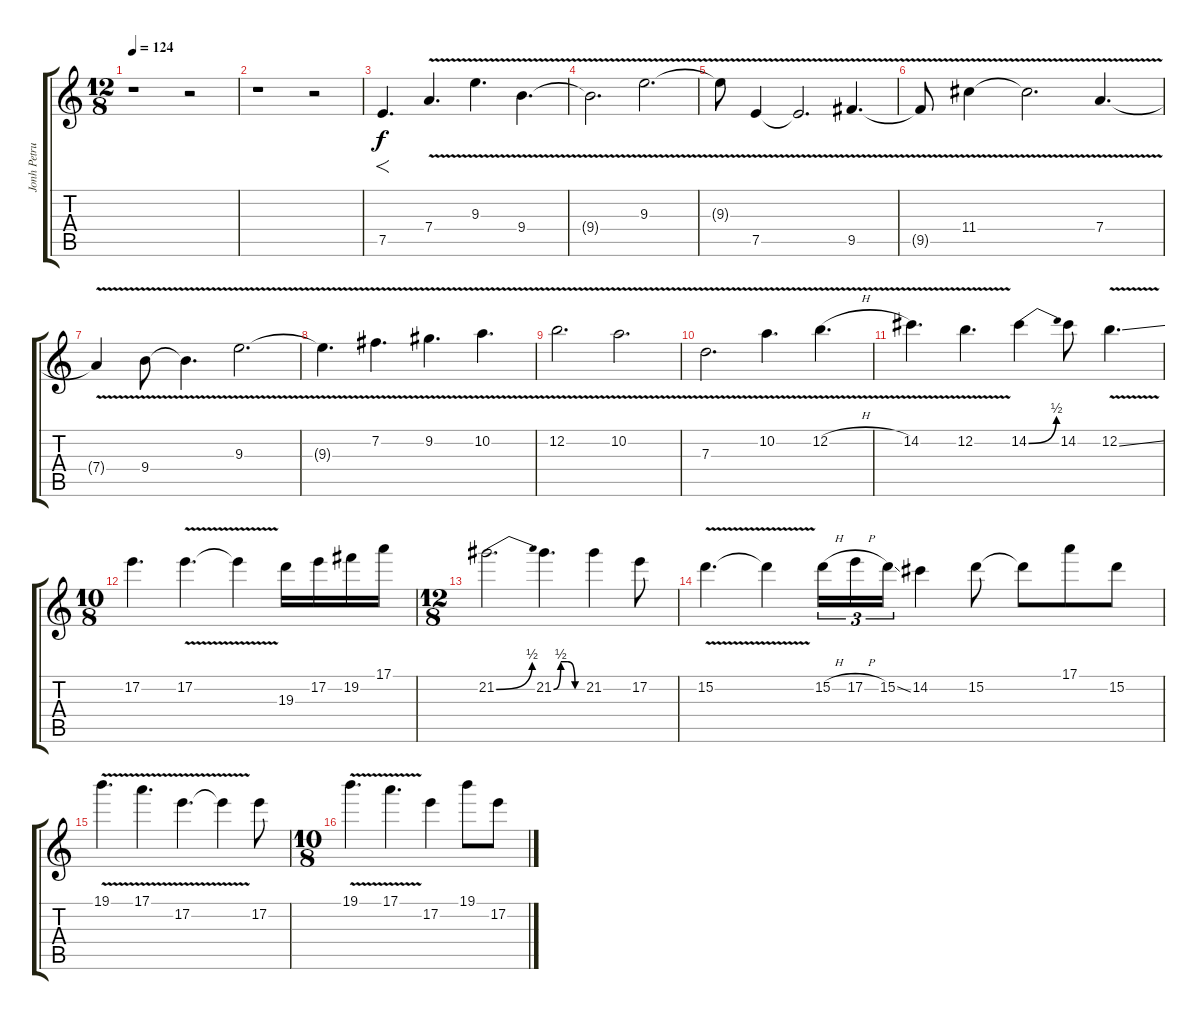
\track ("Jonh Petrucci - Guitar 3" "Jonh Petru") {instrument distortionguitar}
\staff {score tabs}
\tuning (E4 B3 G3 D3 A2 E2) {hide}
\ts (12 8)
\tempo 124
\clef g2
\ks c
r.1{dy f} r.2 |
r.1 r.2 |
7.5.4{f d} 7.4{v}.4{d} 9.3{v}.4{d} 9.4{v}.4{d} |
9.4{t}.2{d} 9.3{v}.2{d} |
9.3{t}.8 7.5{v}.4 7.5{t}.2{d} 9.5{v}.4{d} |
9.5{t}.8 11.4{v}.4 11.4{t}.2{d} 7.4{v}.4{d} |
7.4{t}.4 9.4{v}.8 9.4{t}.4{d} 9.3{v}.2{d} |
9.3{t}.4{d} 7.2{v}.4{d} 9.2{v}.4{d} 10.2{v}.4{d} |
12.2{v}.2{d} 10.2{v}.2{d} |
7.3{v}.2{d} 10.2{v}.4{d} 12.2{v h}.4{d} |
14.2{v}.4{d} 12.2{v}.4{d} 14.2{be (bend 0 0 60 2)}.4 14.2.8 12.2{v ss}.4{d} |
\ts (10 8)
17.2.4{d} 17.2{v}.4{d} 17.2{t}.4 19.3.16 17.2.16 19.2.16 17.1.16 |
\ts (12 8)
21.2{be (bend 0 0 60 2)}.2{d} 21.2{be (custom 0 0 15 2 30 2 45 0 60 0)}.4{d} 21.2.4 17.2.8 |
15.2{v}.4{d} 15.2{t}.4 15.2{h}.16{tu (3 2)} 17.2{h}.16{tu (3 2)} 15.2{ss}.16{tu (3 2)} 14.2.4 15.2.8 15.2{t}.8 17.1.8 15.2.8 |
19.1{v}.4{d} 17.1{v}.4{d} 17.2{v}.4{d} 17.2{t}.4 17.2.8 |
\ts (10 8)
19.1{v}.4{d} 17.1{v}.4{d} 17.2.4 19.1.8 17.2.8
